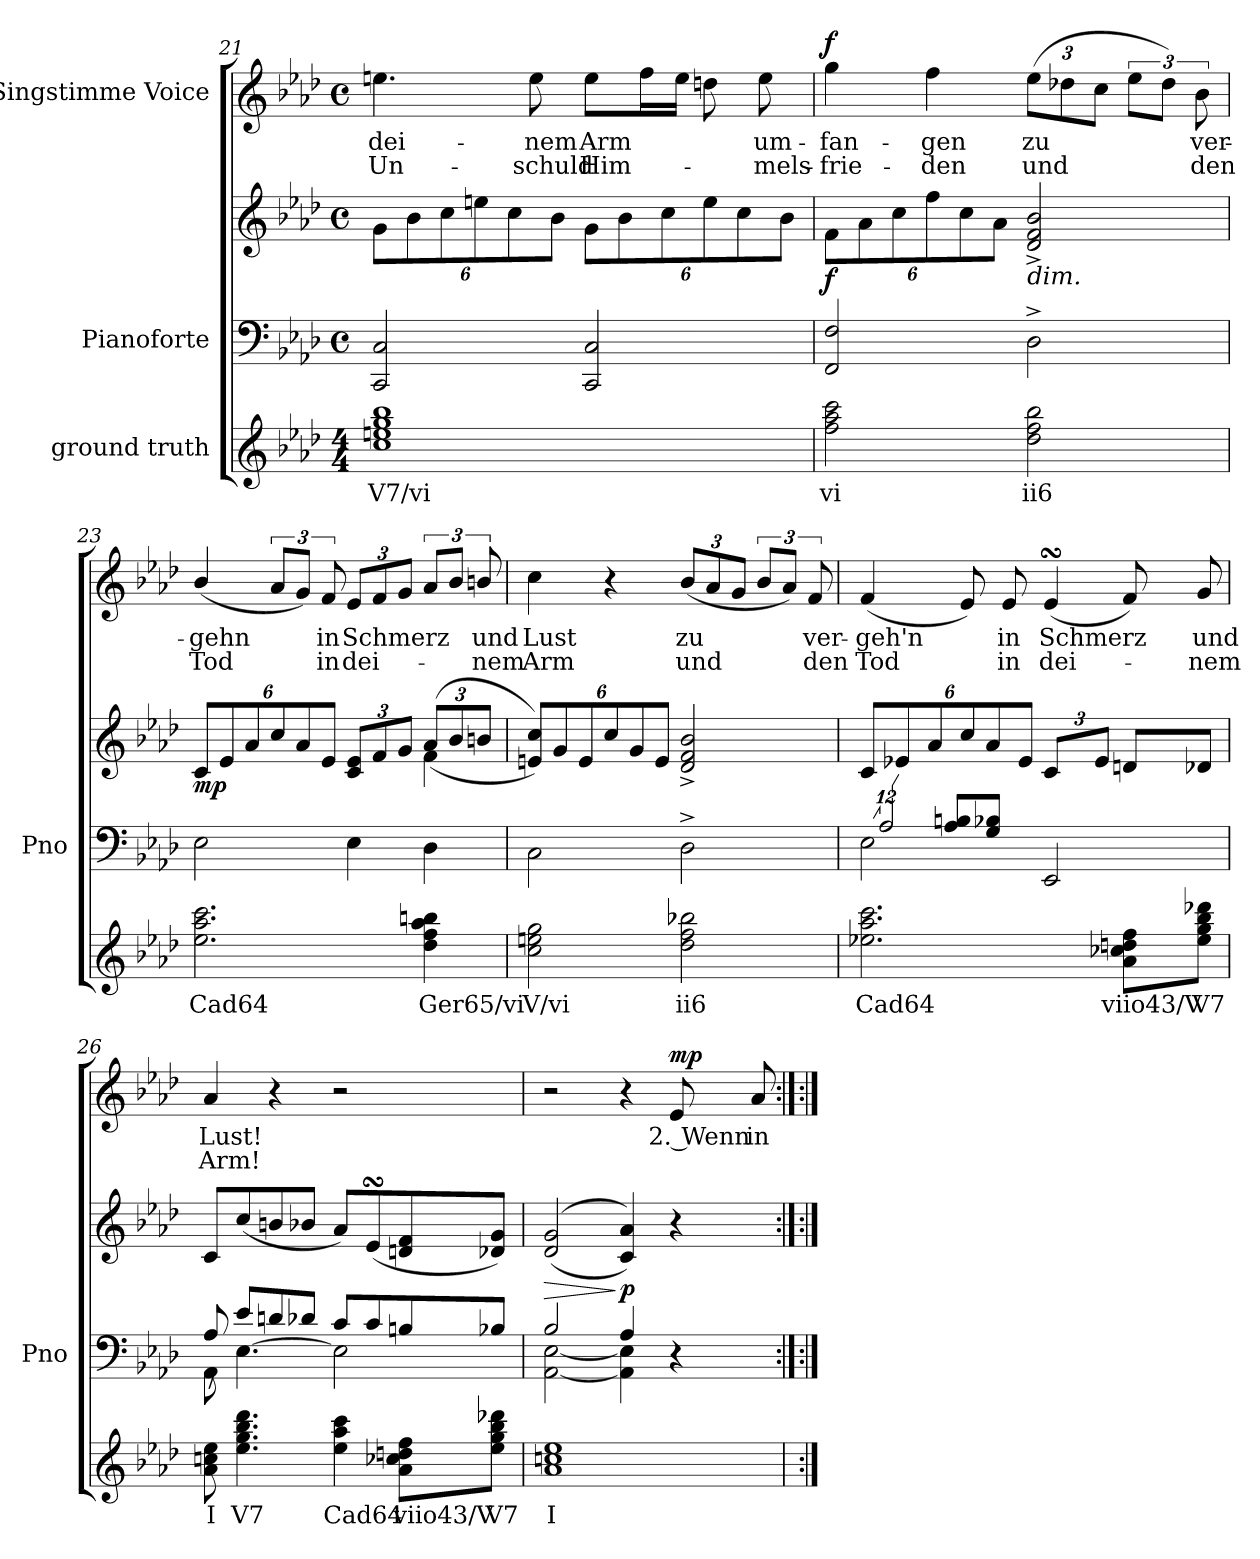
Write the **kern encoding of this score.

**kern	**text	**kern	**kern	**dynam	**kern	**text	**text	**dynam
*part3	*part3	*part2	*part2	*part2	*part1	*part1	*part1	*part1
*staff4	*staff4	*staff3	*staff2	*staff2/3	*staff1	*staff1	*staff1	*staff1
*I"ground truth	*	*I"Pianoforte	*	*	*I"Singstimme Voice	*	*	*
*	*	*I'Pno	*	*	*	*	*	*
*	*	*clefF4	*clefG2	*	*clefG2	*	*	*
*k[b-e-a-d-]	*	*k[b-e-a-d-]	*k[b-e-a-d-]	*	*k[b-e-a-d-]	*	*	*
*M4/4	*	*M4/4	*M4/4	*	*M4/4	*	*	*
*	*	*met(c)	*met(c)	*	*met(c)	*	*	*
=21	=21	=21	=21	=21	=21	=21	=21	=21
*	*	*	*Xbrackettup	*	*	*	*	*
!	!	!	!	!	!	!LO:LY:b	!LO:LY:b	!
1cc 1een 1gg 1bb-	V7/vi	2CC/ 2C/	12g\L	.	4.een\	dei-	Un-	.
.	.	.	12b-\	.	.	.	.	.
.	.	.	12cc\	.	.	.	.	.
.	.	.	12een\	.	.	.	.	.
.	.	.	12cc\	.	.	.	.	.
!	!	!	!	!	!	!LO:LY:b	!LO:LY:b	!
.	.	.	.	.	8ee\	-nem	-schuld	.
.	.	.	12b-\J	.	.	.	.	.
!	!	!	!	!	!	!LO:LY:b	!LO:LY:b	!
.	.	2CC/ 2C/	12g\L	.	8ee\L	Arm	Him-	.
.	.	.	12b-\	.	.	.	.	.
.	.	.	.	.	16ff\L	.	.	.
.	.	.	12cc\	.	.	.	.	.
.	.	.	.	.	16ee\JJ	.	.	.
.	.	.	12ee\	.	8ddn\	.	.	.
.	.	.	12cc\	.	.	.	.	.
!	!	!	!	!	!	!LO:LY:b	!LO:LY:b	!
.	.	.	.	.	8ee\	um-	-mels-	.
.	.	.	12b-\J	.	.	.	.	.
=22	=22	=22	=22	=22	=22	=22	=22	=22
!	!	!	!	!LO:DY:b	!	!LO:LY:b	!LO:LY:b	!LO:DY:a
2ff 2aa- 2ccc	vi	2FF/ 2F/	12f\L	f	4gg\	-fan-	-frie-	f
.	.	.	12a-\	.	.	.	.	.
.	.	.	12cc\	.	.	.	.	.
!	!	!	!	!	!	!LO:LY:b	!LO:LY:b	!
.	.	.	12ff\	.	4ff\	-gen	-den	.
.	.	.	12cc\	.	.	.	.	.
.	.	.	12a-\J	.	.	.	.	.
!	!	!	!LO:TX:b:i:t=dim.	!	!	!	!	!
!	!	!	!	!	!	!LO:LY:b	!LO:LY:b	!
2dd- 2ff 2bb-	ii6	2D-^\	2d-/^ 2f/^ 2b-/^	.	(>12ee-\L	zu	und	.
.	.	.	.	.	12dd-X\	.	.	.
.	.	.	.	.	12cc\J	.	.	.
.	.	.	.	.	12ee-\L	.	.	.
.	.	.	.	.	12dd-\J)	.	.	.
!	!	!	!	!	!	!LO:LY:b	!LO:LY:b	!
.	.	.	.	.	12b-\	ver-	den	.
=23	=23	=23	=23	=23	=23	=23	=23	=23
*	*	*	*^	*	*	*	*	*
!	!	!	!	!	!LO:DY:b	!	!LO:LY:b	!LO:LY:b	!
2.ee- 2.aa- 2.ccc	Cad64	2E-\	12c/L	2.rcyy	mp	(<4b-/	-gehn	Tod	.
.	.	.	12e-/	.	.	.	.	.	.
.	.	.	12a-/	.	.	.	.	.	.
.	.	.	12cc/	.	.	12a-/L	.	.	.
.	.	.	12a-/	.	.	12g/J)	.	.	.
!	!	!	!	!	!	!	!LO:LY:b	!LO:LY:b	!
.	.	.	12e-/J	.	.	12f/	in	in	.
*	*	*	*	*	*	*Xbrackettup	*	*	*
!	!	!	!	!	!	!	!LO:LY:b	!LO:LY:b	!
.	.	4E-\	12c/ 12e-/L	.	.	12e-/L	Schmerz	dei-	.
.	.	.	12f/	.	.	12f/	.	.	.
.	.	.	12g/J	.	.	12g/J	.	.	.
*	*	*	*	*	*	*brackettup	*	*	*
4dd- 4ff 4aa- 4bbn	Ger65/vi	4D-\	(>(<12a-/L	4f\	.	12a-/L	.	.	.
.	.	.	12b-/	.	.	12b-/J	.	.	.
!	!	!	!	!	!	!	!LO:LY:b	!LO:LY:b	!
.	.	.	12bn/J	.	.	12bn/	und	-nem	.
*	*	*	*v	*v	*	*	*	*	*
=24	=24	=24	=24	=24	=24	=24	=24	=24
!	!	!	!	!	!	!LO:LY:b	!LO:LY:b	!
2cc 2een 2gg	V/vi	2C\	12en/ 12cc/L))	.	4cc\	Lust	Arm	.
.	.	.	12g/	.	.	.	.	.
.	.	.	12e/	.	.	.	.	.
.	.	.	12cc/	.	4r	.	.	.
.	.	.	12g/	.	.	.	.	.
.	.	.	12e/J	.	.	.	.	.
*	*	*	*	*	*Xbrackettup	*	*	*
!	!	!	!	!	!	!LO:LY:b	!LO:LY:b	!
2dd- 2ff 2bb-X	ii6	2D-^\	2d-/^ 2f/^ 2b-/^	.	(<12b-/L	zu	und	.
.	.	.	.	.	12a-/	.	.	.
.	.	.	.	.	12g/J	.	.	.
*	*	*	*	*	*brackettup	*	*	*
.	.	.	.	.	12b-/L	.	.	.
.	.	.	.	.	12a-/J)	.	.	.
!	!	!	!	!	!	!LO:LY:b	!LO:LY:b	!
.	.	.	.	.	12f/	ver-	den	.
=25	=25	=25	=25	=25	=25	=25	=25	=25
*	*	*^	*^	*	*	*	*	*
!	!	!	!	!	!	!	!	!LO:LY:b	!LO:LY:b	!
2.ee-X 2.aa- 2.ccc	Cad64	12%7ryy	2E-\	12c/L	2.ryy	.	(<4f/	-geh'n	Tod	.
.	.	.	.	12e-X/	.	.	.	.	.	.
.	.	.	.	12a-/	.	.	.	.	.	.
.	.	.	.	12cc/	.	.	8e-/)	.	.	.
.	.	.	.	12a-/	.	.	.	.	.	.
!	!	!	!	!	!	!	!	!LO:LY:b	!LO:LY:b	!
.	.	.	.	.	.	.	8e-/	in	in	.
.	.	.	.	12e-/J	.	.	.	.	.	.
!	!	!	!	!	!	!	!	!LO:LY:b	!LO:LY:b	!
.	.	.	2EE-/	12c/L	.	.	(<4e-sSSS/	Schmerz	dei-	.
.	.	12A-/	.	12ryy	.	.	.	.	.	.
.	.	12ryy	.	12e-/J	.	.	.	.	.	.
8a- 8cc-X 8ddn 8ffL	viio43/V	8A-/ 8Bn/L	.	4ryy	8dn/L	.	8f/)	.	.	.
!	!	!	!	!	!	!	!	!LO:LY:b	!LO:LY:b	!
8ee- 8gg 8bb- 8ddd-XJ	V7	8G/ 8B-X/J	.	.	8d-X/J	.	8g/	und	-nem	.
*	*	*v	*v	*	*	*	*	*	*	*
=26	=26	=26	=26	=26	=26	=26	=26	=26	=26
*	*	*^	*	*	*	*	*	*	*
*	*	*	*^	*	*	*	*	*	*	*
!	!	!	!	!	!	!	!	!	!LO:LY:b	!LO:LY:b	!
8a- 8ccn 8ee-	I	8A-/	8rGG	8AA-\	8c/L	8ryy	.	4a-/	Lust!	Arm!	.
4.ee- 4.gg 4.bb- 4.ddd-	V7	2..ryy	8e-/L	[4.E-\	(<8cc/	8ryy	.	.	.	.	.
.	.	.	8dn/	.	8bn/	4ryy	.	4r	.	.	.
.	.	.	8d-X/J	.	8b-X/J	.	.	.	.	.	.
4ee- 4aa- 4ccc	Cad64	.	8c/L	2E-\]	8a-/L)	2ryy	.	2r	.	.	.
.	.	.	8c/	.	(<8e-sSSS/	.	.	.	.	.	.
8a- 8cc-X 8ddn 8ffL	viio43/V	.	8Bn/	.	8dn/ 8f/	.	.	.	.	.	.
8ee- 8gg 8bb- 8ddd-XJ	V7	.	8B-X/J	.	8d-X/ 8g/J)	.	.	.	.	.	.
*	*	*v	*v	*v	*	*	*	*	*	*	*
*	*	*	*v	*v	*	*	*	*	*
=27	=27	=27	=27	=27	=27	=27	=27	=27
*	*	*^	*	*	*	*	*	*
!	!	!	!	!	!LO:HP:b	!	!	!	!
1a- 1ccn 1ee-	I	2B-/	[2AA-\ [2E-\	(<(>2d-/ 2g/	>	2r	.	.	.
!	!	!	!	!	!LO:DY:n=1:b	!	!	!	!
.	.	4A-/	4AA-\] 4E-\]	4c/ 4a-/))	] p	4r	.	.	.
!	!	!	!	!	!	!	!LO:LY:b	!	!LO:DY:a
.	.	4r	4ryy	4r	.	8e-/	2. Wenn	.	mp
!	!	!	!	!	!	!	!LO:LY:b	!	!
.	.	.	.	.	.	8a-/	in	.	.
*	*	*v	*v	*	*	*	*	*	*
=	=:|!	=:|!	=:|!	=:|!	=:|!	=:|!	=:|!	=:|!
*-	*-	*-	*-	*-	*-	*-	*-	*-
